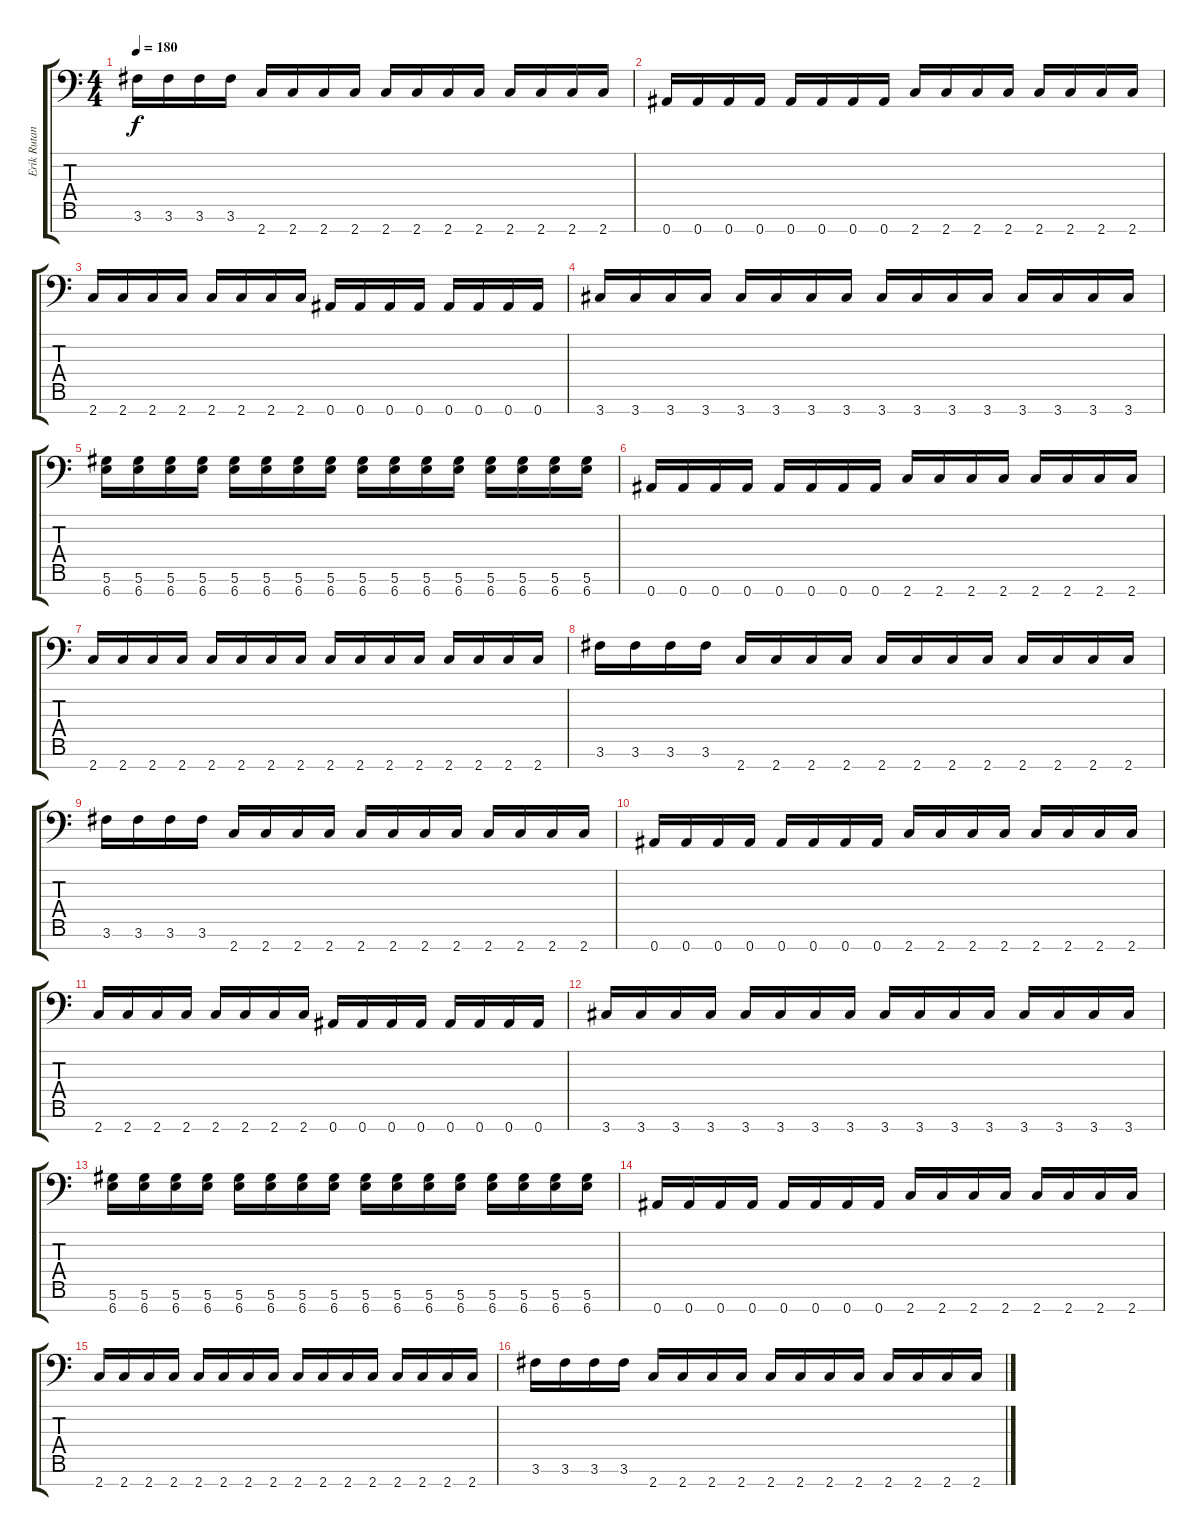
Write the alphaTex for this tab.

\track ("Erik Rutan" "Erik Rutan") {instrument distortionguitar}
\staff {score tabs}
\tuning (Eb4 Bb3 Gb3 Db3 Ab2 Eb2 Bb1) {hide}
\ts (4 4)
\tempo 180
\clef f4
\ks c
3.6.16{dy f} 3.6.16 3.6.16 3.6.16 2.7.16 2.7.16 2.7.16 2.7.16 2.7.16 2.7.16 2.7.16 2.7.16 2.7.16 2.7.16 2.7.16 2.7.16 |
0.7.16 0.7.16 0.7.16 0.7.16 0.7.16 0.7.16 0.7.16 0.7.16 2.7.16 2.7.16 2.7.16 2.7.16 2.7.16 2.7.16 2.7.16 2.7.16 |
2.7.16 2.7.16 2.7.16 2.7.16 2.7.16 2.7.16 2.7.16 2.7.16 0.7.16 0.7.16 0.7.16 0.7.16 0.7.16 0.7.16 0.7.16 0.7.16 |
3.7.16 3.7.16 3.7.16 3.7.16 3.7.16 3.7.16 3.7.16 3.7.16 3.7.16 3.7.16 3.7.16 3.7.16 3.7.16 3.7.16 3.7.16 3.7.16 |
(5.6 6.7).16 (5.6 6.7).16 (5.6 6.7).16 (5.6 6.7).16 (5.6 6.7).16 (5.6 6.7).16 (5.6 6.7).16 (5.6 6.7).16 (5.6 6.7).16 (5.6 6.7).16 (5.6 6.7).16 (5.6 6.7).16 (5.6 6.7).16 (5.6 6.7).16 (5.6 6.7).16 (5.6 6.7).16 |
0.7.16 0.7.16 0.7.16 0.7.16 0.7.16 0.7.16 0.7.16 0.7.16 2.7.16 2.7.16 2.7.16 2.7.16 2.7.16 2.7.16 2.7.16 2.7.16 |
2.7.16 2.7.16 2.7.16 2.7.16 2.7.16 2.7.16 2.7.16 2.7.16 2.7.16 2.7.16 2.7.16 2.7.16 2.7.16 2.7.16 2.7.16 2.7.16 |
3.6.16 3.6.16 3.6.16 3.6.16 2.7.16 2.7.16 2.7.16 2.7.16 2.7.16 2.7.16 2.7.16 2.7.16 2.7.16 2.7.16 2.7.16 2.7.16 |
3.6.16 3.6.16 3.6.16 3.6.16 2.7.16 2.7.16 2.7.16 2.7.16 2.7.16 2.7.16 2.7.16 2.7.16 2.7.16 2.7.16 2.7.16 2.7.16 |
0.7.16 0.7.16 0.7.16 0.7.16 0.7.16 0.7.16 0.7.16 0.7.16 2.7.16 2.7.16 2.7.16 2.7.16 2.7.16 2.7.16 2.7.16 2.7.16 |
2.7.16 2.7.16 2.7.16 2.7.16 2.7.16 2.7.16 2.7.16 2.7.16 0.7.16 0.7.16 0.7.16 0.7.16 0.7.16 0.7.16 0.7.16 0.7.16 |
3.7.16 3.7.16 3.7.16 3.7.16 3.7.16 3.7.16 3.7.16 3.7.16 3.7.16 3.7.16 3.7.16 3.7.16 3.7.16 3.7.16 3.7.16 3.7.16 |
(5.6 6.7).16 (5.6 6.7).16 (5.6 6.7).16 (5.6 6.7).16 (5.6 6.7).16 (5.6 6.7).16 (5.6 6.7).16 (5.6 6.7).16 (5.6 6.7).16 (5.6 6.7).16 (5.6 6.7).16 (5.6 6.7).16 (5.6 6.7).16 (5.6 6.7).16 (5.6 6.7).16 (5.6 6.7).16 |
0.7.16 0.7.16 0.7.16 0.7.16 0.7.16 0.7.16 0.7.16 0.7.16 2.7.16 2.7.16 2.7.16 2.7.16 2.7.16 2.7.16 2.7.16 2.7.16 |
2.7.16 2.7.16 2.7.16 2.7.16 2.7.16 2.7.16 2.7.16 2.7.16 2.7.16 2.7.16 2.7.16 2.7.16 2.7.16 2.7.16 2.7.16 2.7.16 |
3.6.16 3.6.16 3.6.16 3.6.16 2.7.16 2.7.16 2.7.16 2.7.16 2.7.16 2.7.16 2.7.16 2.7.16 2.7.16 2.7.16 2.7.16 2.7.16
